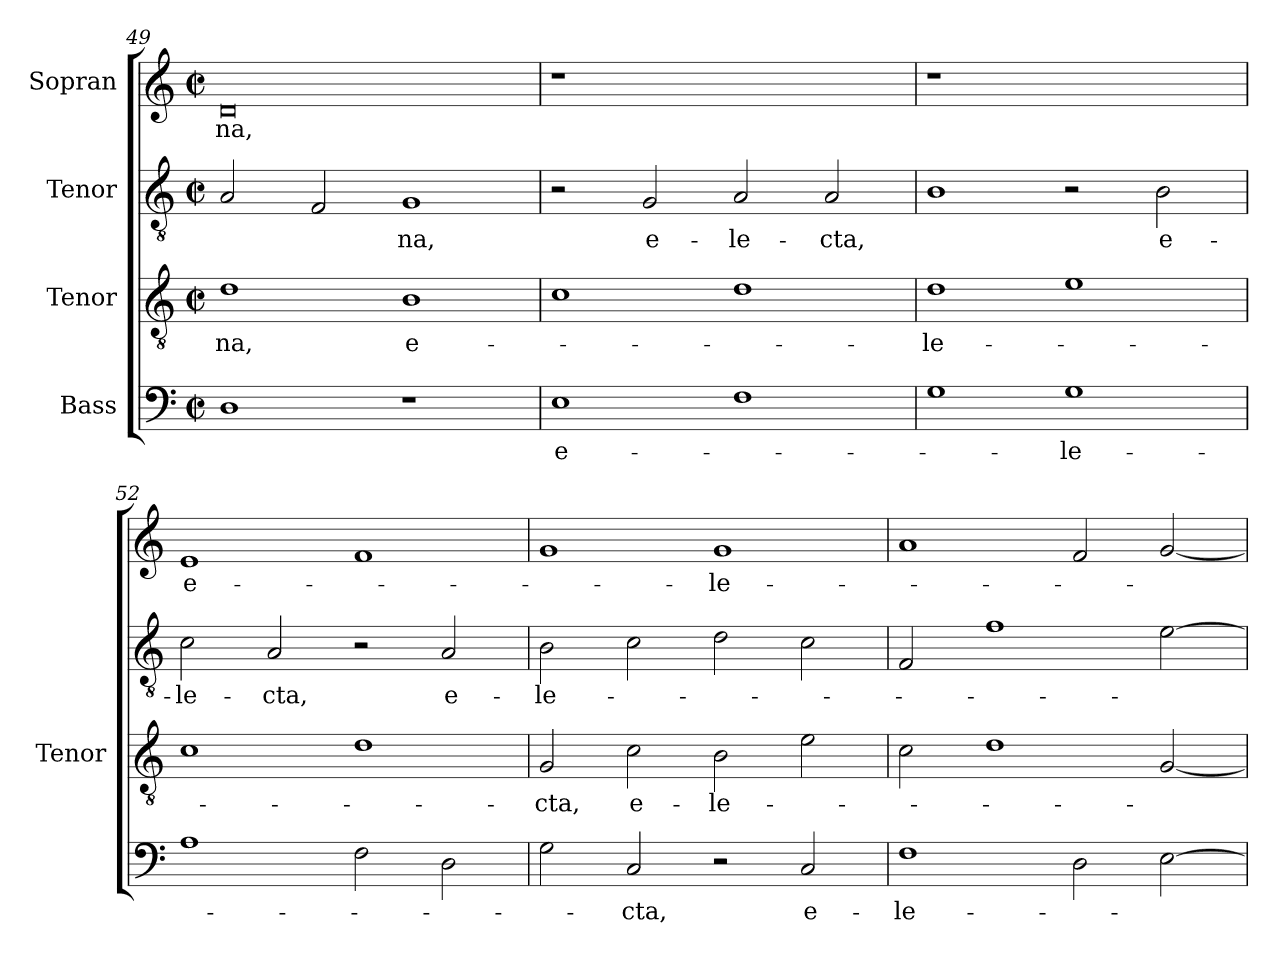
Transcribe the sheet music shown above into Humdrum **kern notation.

**kern	**text	**kern	**text	**kern	**text	**kern	**text
*part4	*part4	*part3	*part3	*part2	*part2	*part1	*part1
*staff4	*staff4	*staff3	*staff3	*staff2	*staff2	*staff1	*staff1
*I"Bass	*	*I"Tenor	*	*I"Tenor	*	*I"Sopran	*
*	*	*I'Tenor	*	*	*	*	*
!!LO:LB:g=z
*clefF4	*	*clefGv2	*	*clefGv2	*	*clefG2	*
*	*	*ITrd7c12	*	*ITrd7c12	*	*	*
*k[]	*	*k[]	*	*k[]	*	*k[]	*
*M2/2	*	*M2/2	*	*M2/2	*	*M2/2	*
*met(c|)	*	*met(c|)	*	*met(c|)	*	*met(c|)	*
=49	=49	=49	=49	=49	=49	=49	=49
!	!	!	!LO:LY:b:color=#000000	!	!	!	!
!	!	!	!	!	!	!	!LO:LY:b:color=#000000
1Di	.	1Di	-na,	2AAi/	.	0di	-na,
.	.	.	.	2FFi/	.	.	.
!	!	!	!LO:LY:b:color=#000000	!	!	!	!
!	!	!	!	!	!LO:LY:b:color=#000000	!	!
1r	.	1BBi	e-	1GGi	-na,	.	.
=50	=50	=50	=50	=50	=50	=50	=50
!	!LO:LY:b:color=#000000	!	!	!	!	!LO:N:vis=1	!
1Ei	e-	1Ci	.	2r	.	1r	.
!	!	!	!	!	!LO:LY:b:color=#000000	!	!
.	.	.	.	2GGi/	e-	.	.
!	!	!	!	!	!LO:LY:b:color=#000000	!	!
1Fi	.	1Di	.	2AAi/	-le-	1ryy	.
!	!	!	!	!	!LO:LY:b:color=#000000	!	!
.	.	.	.	2AAi/	-cta,	.	.
=51	=51	=51	=51	=51	=51	=51	=51
!	!	!	!LO:LY:b:color=#000000	!	!	!LO:N:vis=1	!
1Gi	.	1Di	-le-	1BBi	.	1r	.
!	!LO:LY:b:color=#000000	!	!	!	!	!	!
1Gi	-le-	1Ei	.	2r	.	1ryy	.
!	!	!	!	!	!LO:LY:b:color=#000000	!	!
.	.	.	.	2BBi\	e-	.	.
=52	=52	=52	=52	=52	=52	=52	=52
!	!	!	!	!	!LO:LY:b:color=#000000	!	!
!	!	!	!	!	!	!	!LO:LY:b:color=#000000
1Ai	.	1Ci	.	2Ci\	-le-	1ei	e-
!	!	!	!	!	!LO:LY:b:color=#000000	!	!
.	.	.	.	2AAi/	-cta,	.	.
2Fi\	.	1Di	.	2r	.	1fi	.
!	!	!	!	!	!LO:LY:b:color=#000000	!	!
2Di\	.	.	.	2AAi/	e-	.	.
=53	=53	=53	=53	=53	=53	=53	=53
!	!	!	!LO:LY:b:color=#000000	!	!	!	!
!	!	!	!	!	!LO:LY:b:color=#000000	!	!
2Gi\	.	2GGi/	-cta,	2BBi\	-le-	1gi	.
!	!LO:LY:b:color=#000000	!	!	!	!	!	!
!	!	!	!LO:LY:b:color=#000000	!	!	!	!
2Ci/	-cta,	2Ci\	e-	2Ci\	.	.	.
!	!	!	!LO:LY:b:color=#000000	!	!	!	!
!	!	!	!	!	!	!	!LO:LY:b:color=#000000
2r	.	2BBi\	-le-	2Di\	.	1gi	-le-
!	!LO:LY:b:color=#000000	!	!	!	!	!	!
2Ci/	e-	2Ei\	.	2Ci\	.	.	.
=54	=54	=54	=54	=54	=54	=54	=54
!	!LO:LY:b:color=#000000	!	!	!	!	!	!
1Fi	-le-	2Ci\	.	2FFi/	.	1ai	.
.	.	1Di	.	1Fi	.	.	.
2Di\	.	.	.	.	.	2fi/	.
[>2Ei\	.	[<2GGi/	.	[>2Ei\	.	[<2gi/	.
=	=	=	=	=	=	=	=
*-	*-	*-	*-	*-	*-	*-	*-
